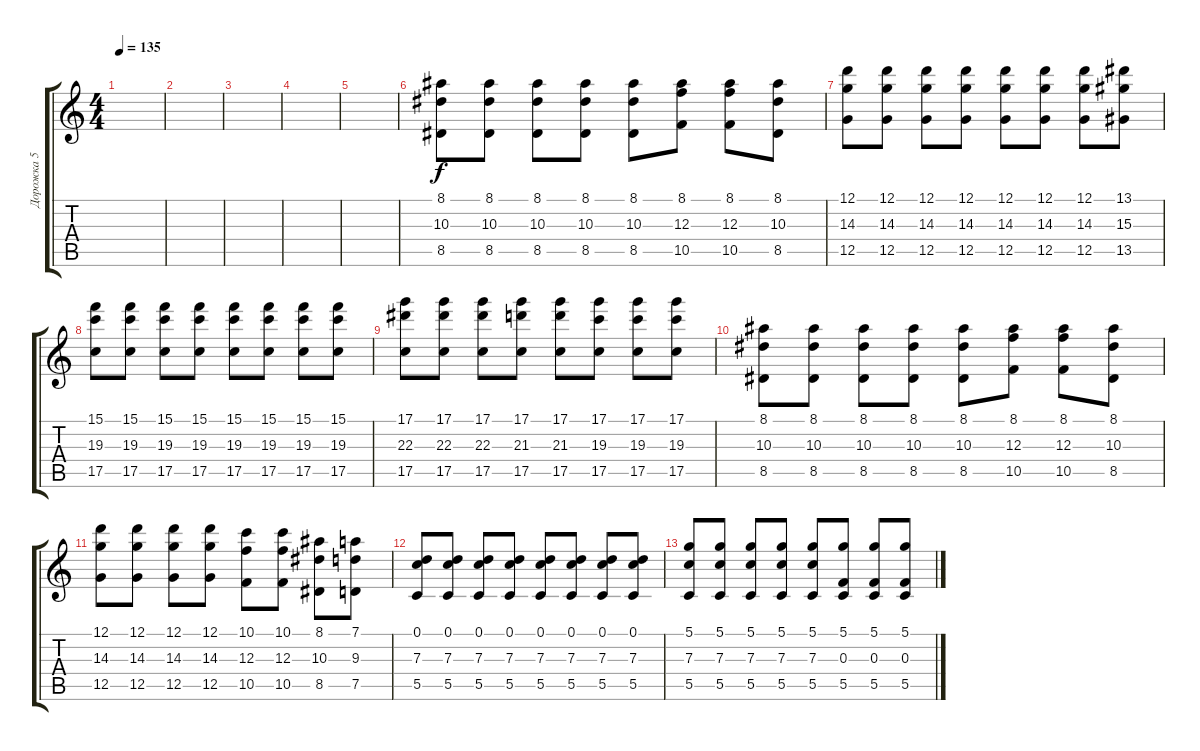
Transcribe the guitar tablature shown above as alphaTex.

\track ("Дорожка 5" "Дорожка 5") {instrument distortionguitar}
\staff {score tabs}
\tuning (D4 A3 F3 C3 G2 C2) {hide}
\ts (4 4)
\tempo 135
\clef g2
\ks c
|
|
|
|
|
(8.1 10.3 8.5).8 (8.1 10.3 8.5).8 (8.1 10.3 8.5).8 (8.1 10.3 8.5).8 (8.1 10.3 8.5).8 (8.1 12.3 10.5).8 (8.1 12.3 10.5).8 (8.1 10.3 8.5).8 |
(12.1 14.3 12.5).8 (12.1 14.3 12.5).8 (12.1 14.3 12.5).8 (12.1 14.3 12.5).8 (12.1 14.3 12.5).8 (12.1 14.3 12.5).8 (12.1 14.3 12.5).8 (13.1 15.3 13.5).8 |
(15.1 19.3 17.5).8 (15.1 19.3 17.5).8 (15.1 19.3 17.5).8 (15.1 19.3 17.5).8 (15.1 19.3 17.5).8 (15.1 19.3 17.5).8 (15.1 19.3 17.5).8 (15.1 19.3 17.5).8 |
(17.1 22.3 17.5).8 (17.1 22.3 17.5).8 (17.1 22.3 17.5).8 (17.1 21.3 17.5).8 (17.1 21.3 17.5).8 (17.1 19.3 17.5).8 (17.1 19.3 17.5).8 (17.1 19.3 17.5).8 |
(8.1 10.3 8.5).8 (8.1 10.3 8.5).8 (8.1 10.3 8.5).8 (8.1 10.3 8.5).8 (8.1 10.3 8.5).8 (8.1 12.3 10.5).8 (8.1 12.3 10.5).8 (8.1 10.3 8.5).8 |
(12.1 14.3 12.5).8 (12.1 14.3 12.5).8 (12.1 14.3 12.5).8 (12.1 14.3 12.5).8 (10.1 12.3 10.5).8 (10.1 12.3 10.5).8 (8.1 10.3 8.5).8 (7.1 9.3 7.5).8 |
(0.1 7.3 5.5).8 (0.1 7.3 5.5).8 (0.1 7.3 5.5).8 (0.1 7.3 5.5).8 (0.1 7.3 5.5).8 (0.1 7.3 5.5).8 (0.1 7.3 5.5).8 (0.1 7.3 5.5).8 |
(5.1 7.3 5.5).8 (5.1 7.3 5.5).8 (5.1 7.3 5.5).8 (5.1 7.3 5.5).8 (5.1 7.3 5.5).8 (5.1 0.3 5.5).8 (5.1 0.3 5.5).8 (5.1 0.3 5.5).8
